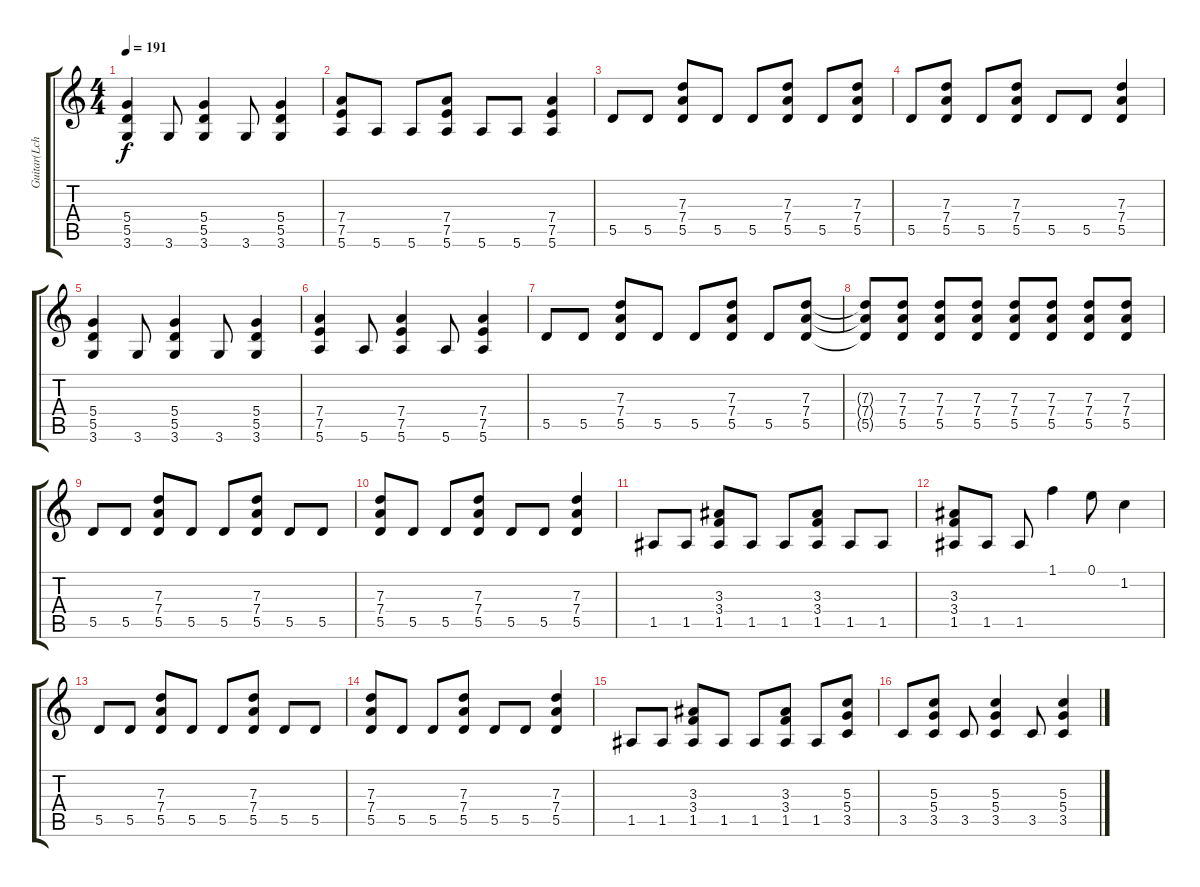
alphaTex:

\track ("Guitar(Lch.)" "Guitar(Lch") {instrument distortionguitar}
\staff {score tabs}
\tuning (E4 B3 G3 D3 A2 E2) {hide}
\ts (4 4)
\tempo 191
\clef g2
\ks c
(5.4 5.5 3.6).4{dy f} 3.6.8 (5.4 5.5 3.6).4 3.6.8 (5.4 5.5 3.6).4 |
(7.4 7.5 5.6).8 5.6.8 5.6.8 (7.4 7.5 5.6).8 5.6.8 5.6.8 (7.4 7.5 5.6).4 |
5.5.8 5.5.8 (7.3 7.4 5.5).8 5.5.8 5.5.8 (7.3 7.4 5.5).8 5.5.8 (7.3 7.4 5.5).8 |
5.5.8 (7.3 7.4 5.5).8 5.5.8 (7.3 7.4 5.5).8 5.5.8 5.5.8 (7.3 7.4 5.5).4 |
(5.4 5.5 3.6).4 3.6.8 (5.4 5.5 3.6).4 3.6.8 (5.4 5.5 3.6).4 |
(7.4 7.5 5.6).4 5.6.8 (7.4 7.5 5.6).4 5.6.8 (7.4 7.5 5.6).4 |
5.5.8 5.5.8 (7.3 7.4 5.5).8 5.5.8 5.5.8 (7.3 7.4 5.5).8 5.5.8 (7.3 7.4 5.5).8 |
(7.3{t} 7.4{t} 5.5{t}).8 (7.3 7.4 5.5).8 (7.3 7.4 5.5).8 (7.3 7.4 5.5).8 (7.3 7.4 5.5).8 (7.3 7.4 5.5).8 (7.3 7.4 5.5).8 (7.3 7.4 5.5).8 |
5.5.8 5.5.8 (7.3 7.4 5.5).8 5.5.8 5.5.8 (7.3 7.4 5.5).8 5.5.8 5.5.8 |
(7.3 7.4 5.5).8 5.5.8 5.5.8 (7.3 7.4 5.5).8 5.5.8 5.5.8 (7.3 7.4 5.5).4 |
1.5.8 1.5.8 (3.3 3.4 1.5).8 1.5.8 1.5.8 (3.3 3.4 1.5).8 1.5.8 1.5.8 |
(3.3 3.4 1.5).8 1.5.8 1.5.8 1.1.4 0.1.8 1.2.4 |
5.5.8 5.5.8 (7.3 7.4 5.5).8 5.5.8 5.5.8 (7.3 7.4 5.5).8 5.5.8 5.5.8 |
(7.3 7.4 5.5).8 5.5.8 5.5.8 (7.3 7.4 5.5).8 5.5.8 5.5.8 (7.3 7.4 5.5).4 |
1.5.8 1.5.8 (3.3 3.4 1.5).8 1.5.8 1.5.8 (3.3 3.4 1.5).8 1.5.8 (5.3 5.4 3.5).8 |
3.5.8 (5.3 5.4 3.5).8 3.5.8 (5.3 5.4 3.5).4 3.5.8 (5.3 5.4 3.5).4
